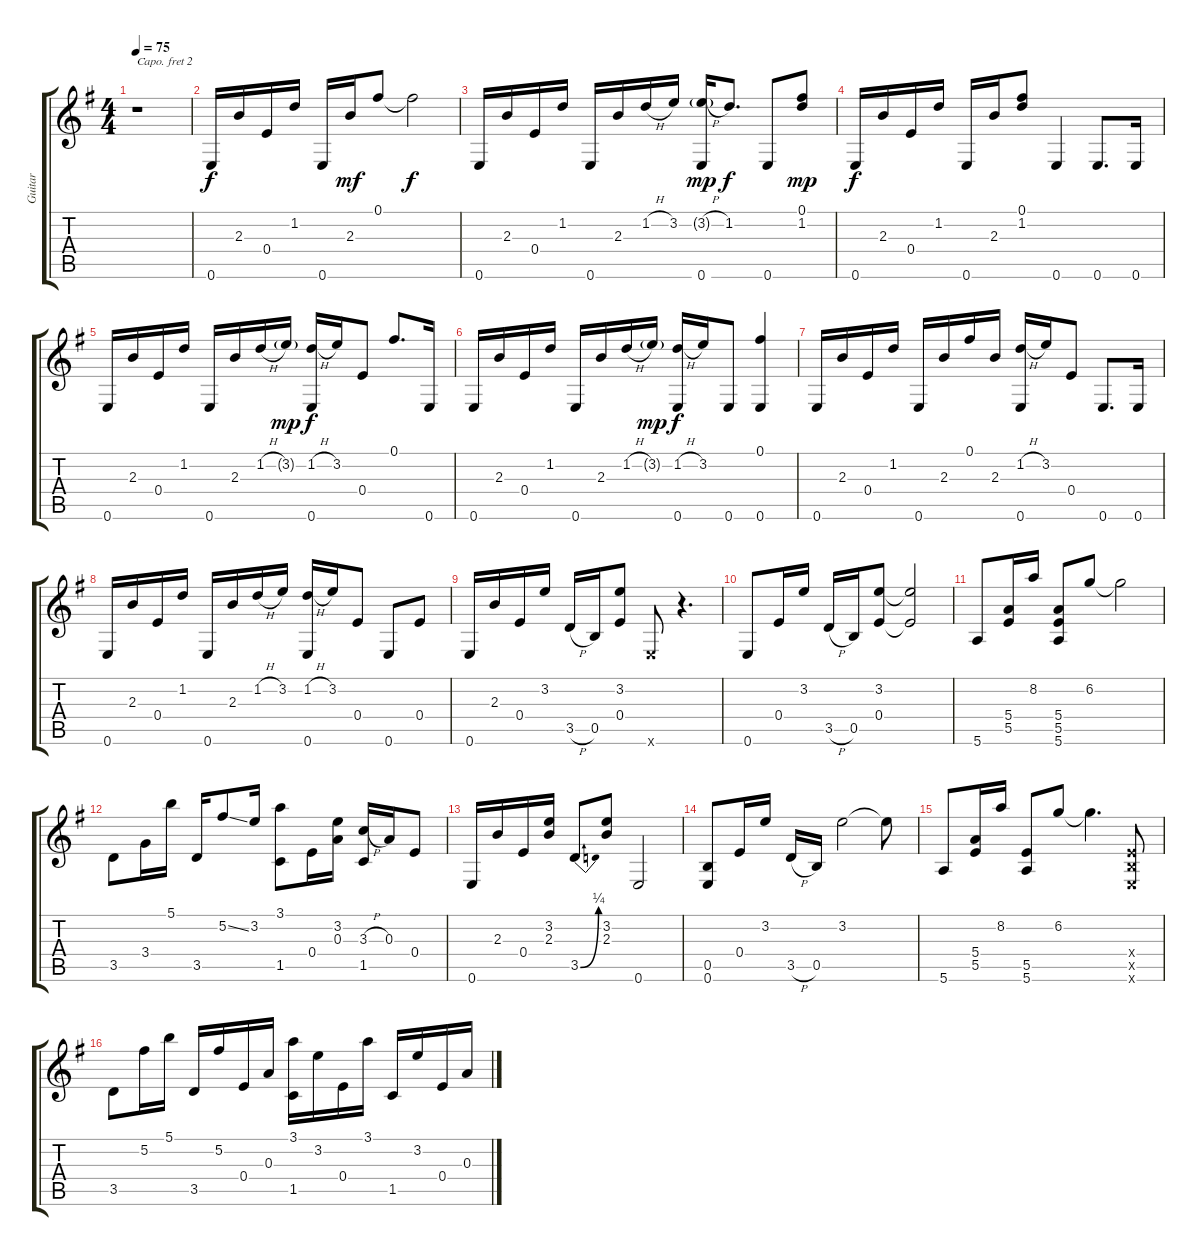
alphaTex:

\track ("Guitar" "Guitar") {instrument acousticguitarnylon}
\staff {score tabs}
\capo 2
\tuning (E4 B3 G3 D3 A2 D2) {hide}
\ts (4 4)
\tempo 75
\clef g2
\ks eminor
r.1{dy f instrument acousticguitarnylon} |
0.6.16 2.3.16 0.4.16 1.2.16 0.6.16 2.3.16{dy mf} 0.1.8 0.1{t}.2{dy f} |
0.6.16 2.3.16 0.4.16 1.2.16 0.6.16 2.3.16 1.2{h}.16 3.2.16 (3.2{h g} 0.6).16{dy mp} 1.2.8{d dy f} 0.6.8 (0.1 1.2).8{dy mp} |
0.6.16{dy f} 2.3.16 0.4.16 1.2.16 0.6.16 2.3.16 (0.1 1.2).8 0.6.4 0.6.8{d} 0.6.16 |
0.6.16 2.3.16 0.4.16 1.2.16 0.6.16 2.3.16 1.2{h}.16 3.2{g}.16{dy mp} (1.2{h} 0.6).16{dy f} 3.2.16 0.4.8 0.1.8{d} 0.6.16 |
0.6.16 2.3.16 0.4.16 1.2.16 0.6.16 2.3.16 1.2{h}.16 3.2{g}.16{dy mp} (1.2{h} 0.6).16{dy f} 3.2.16 0.6.8 (0.1 0.6).4 |
0.6.16 2.3.16 0.4.16 1.2.16 0.6.16 2.3.16 0.1.16 2.3.16 (1.2{h} 0.6).16 3.2.16 0.4.8 0.6.8{d} 0.6.16 |
0.6.16 2.3.16 0.4.16 1.2.16 0.6.16 2.3.16 1.2{h}.16 3.2.16 (1.2{h} 0.6).16 3.2.16 0.4.8 0.6.8 0.4.8 |
0.6.16 2.3.16 0.4.16 3.2.16 3.5{h}.16 0.5.16 (3.2 0.4).8 0.6{x}.8 r.4{d} |
0.6.8 0.4.16 3.2.16 3.5{h}.16 0.5.16 (3.2 0.4).8 (3.2{t} 0.4{t}).2 |
5.6.8 (5.4 5.5).16 8.2.16 (5.4 5.5 5.6).8 6.2.8 6.2{t}.2 |
3.5.8 3.4.16 5.1.16 3.5.16 5.2{ss}.8 3.2.16 (3.1 1.5).8 0.4.16 (3.2 0.3).16 (3.3{h} 1.5).16 0.3.16 0.4.8 |
0.6.16 2.3.16 0.4.16 (3.2 2.3).16 3.5{be (bend 0 0 60 1)}.8 (3.2 2.3).8 0.6.2 |
(0.5 0.6).8 0.4.16 3.2.16 3.5{h}.16 0.5.16 3.2.2 3.2{t}.8 |
5.6.8 (5.4 5.5).16 8.2.16 (5.5 5.6).8 6.2.8 6.2{t}.4{d} (0.4{x} 0.5{x} 0.6{x}).8 |
3.5.8 5.2.16 5.1.16 3.5.16 5.2.16 0.4.16 0.3.16 (3.1 1.5).16 3.2.16 0.4.16 3.1.16 1.5.16 3.2.16 0.4.16 0.3.16
